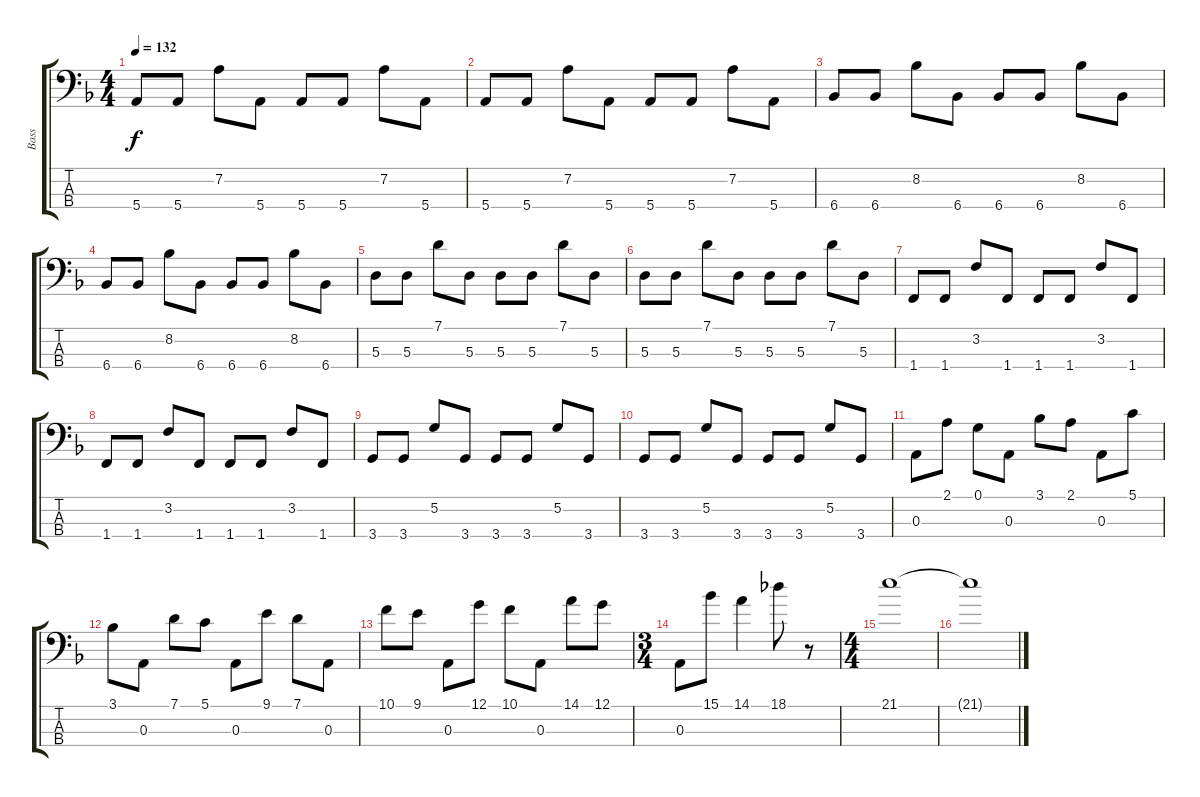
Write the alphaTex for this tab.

\track ("Bass " "Bass ") {instrument electricbassfinger}
\staff {score tabs}
\tuning (G2 D2 A1 E1) {hide}
\ts (4 4)
\tempo 132
\clef f4
\ks dminor
5.4.8{dy f} 5.4.8 7.2.8 5.4.8 5.4.8 5.4.8 7.2.8 5.4.8 |
5.4.8 5.4.8 7.2.8 5.4.8 5.4.8 5.4.8 7.2.8 5.4.8 |
6.4.8 6.4.8 8.2.8 6.4.8 6.4.8 6.4.8 8.2.8 6.4.8 |
6.4.8 6.4.8 8.2.8 6.4.8 6.4.8 6.4.8 8.2.8 6.4.8 |
5.3.8 5.3.8 7.1.8 5.3.8 5.3.8 5.3.8 7.1.8 5.3.8 |
5.3.8 5.3.8 7.1.8 5.3.8 5.3.8 5.3.8 7.1.8 5.3.8 |
1.4.8 1.4.8 3.2.8 1.4.8 1.4.8 1.4.8 3.2.8 1.4.8 |
1.4.8 1.4.8 3.2.8 1.4.8 1.4.8 1.4.8 3.2.8 1.4.8 |
3.4.8 3.4.8 5.2.8 3.4.8 3.4.8 3.4.8 5.2.8 3.4.8 |
3.4.8 3.4.8 5.2.8 3.4.8 3.4.8 3.4.8 5.2.8 3.4.8 |
0.3.8 2.1.8 0.1.8 0.3.8 3.1.8 2.1.8 0.3.8 5.1.8 |
3.1.8 0.3.8 7.1.8 5.1.8 0.3.8 9.1.8 7.1.8 0.3.8 |
10.1.8 9.1.8 0.3.8 12.1.8 10.1.8 0.3.8 14.1.8 12.1.8 |
\ts (3 4)
0.3.8 15.1.8 14.1.4 18.1.8 r.8 |
\ts (4 4)
21.1.1 |
21.1{t}.1
